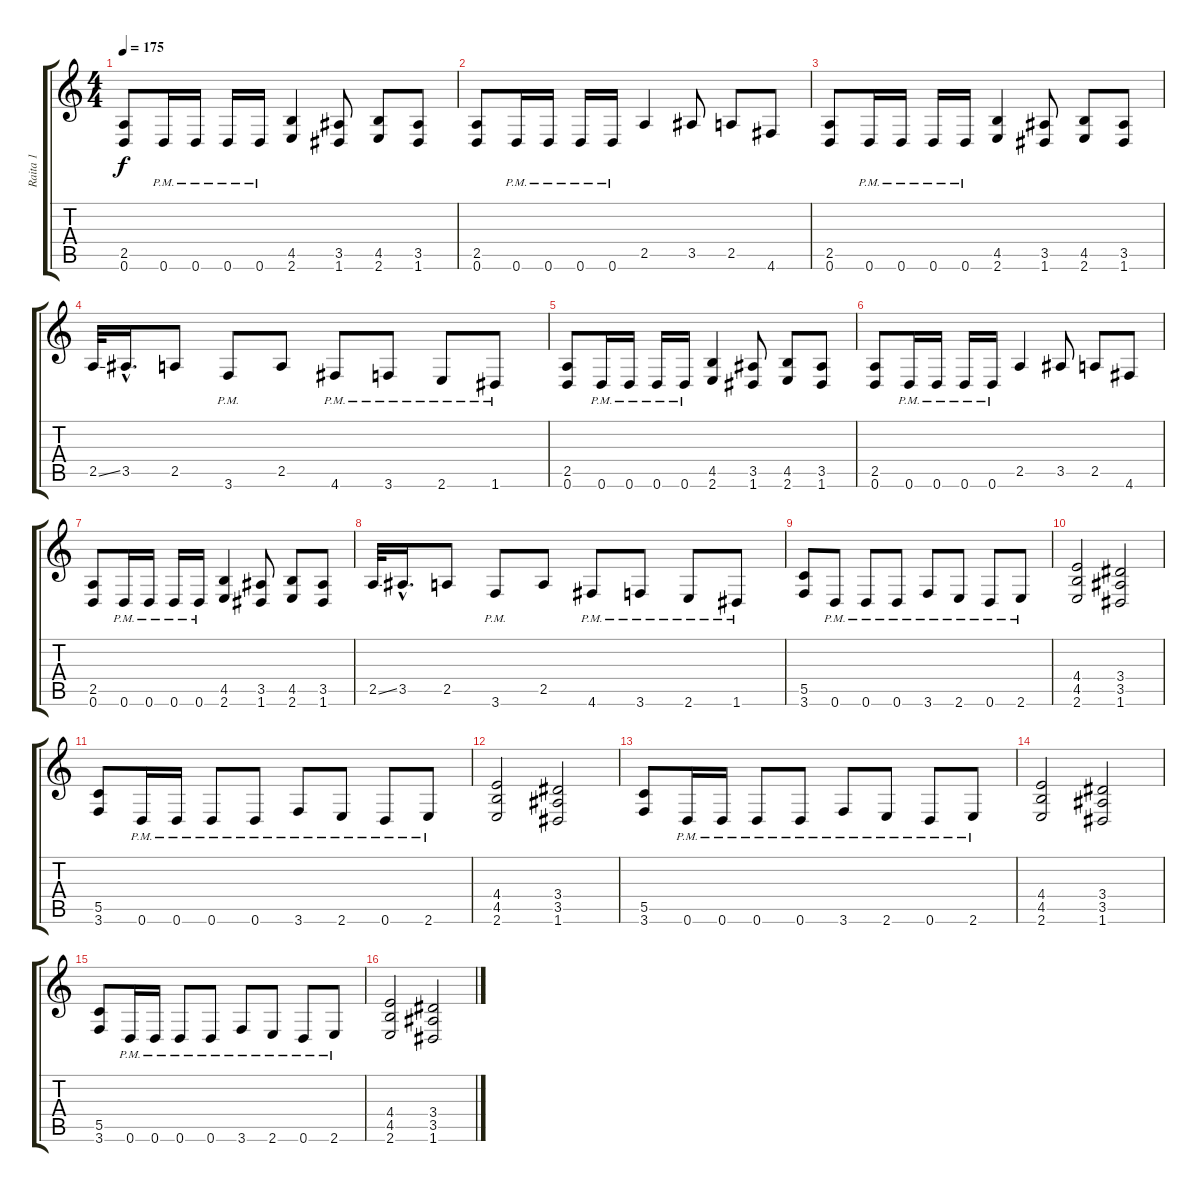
\track ("Raita 1" "Raita 1") {instrument distortionguitar}
\staff {score tabs}
\tuning (D4 A3 F3 C3 G2 D2) {hide}
\ts (4 4)
\tempo 175
\clef g2
\ks c
(2.5 0.6).8{dy f} 0.6{pm}.16 0.6{pm}.16 0.6{pm}.16 0.6{pm}.16 (4.5 2.6).4 (3.5 1.6).8 (4.5 2.6).8 (3.5 1.6).8 |
(2.5 0.6).8 0.6{pm}.16 0.6{pm}.16 0.6{pm}.16 0.6{pm}.16 2.5.4 3.5.8 2.5.8 4.6.8 |
(2.5 0.6).8 0.6{pm}.16 0.6{pm}.16 0.6{pm}.16 0.6{pm}.16 (4.5 2.6).4 (3.5 1.6).8 (4.5 2.6).8 (3.5 1.6).8 |
2.5{ss}.32 3.5{hac}.16{d} 2.5.8 3.6{pm}.8 2.5.8 4.6{pm}.8 3.6{pm}.8 2.6{pm}.8 1.6{pm}.8 |
(2.5 0.6).8 0.6{pm}.16 0.6{pm}.16 0.6{pm}.16 0.6{pm}.16 (4.5 2.6).4 (3.5 1.6).8 (4.5 2.6).8 (3.5 1.6).8 |
(2.5 0.6).8 0.6{pm}.16 0.6{pm}.16 0.6{pm}.16 0.6{pm}.16 2.5.4 3.5.8 2.5.8 4.6.8 |
(2.5 0.6).8 0.6{pm}.16 0.6{pm}.16 0.6{pm}.16 0.6{pm}.16 (4.5 2.6).4 (3.5 1.6).8 (4.5 2.6).8 (3.5 1.6).8 |
2.5{ss}.32 3.5{hac}.16{d} 2.5.8 3.6{pm}.8 2.5.8 4.6{pm}.8 3.6{pm}.8 2.6{pm}.8 1.6{pm}.8 |
(5.5 3.6).8 0.6{pm}.8 0.6{pm}.8 0.6{pm}.8 3.6{pm}.8 2.6{pm}.8 0.6{pm}.8 2.6{pm}.8 |
(4.4 4.5 2.6).2 (3.4 3.5 1.6).2 |
(5.5 3.6).8 0.6{pm}.16 0.6{pm}.16 0.6{pm}.8 0.6{pm}.8 3.6{pm}.8 2.6{pm}.8 0.6{pm}.8 2.6{pm}.8 |
(4.4 4.5 2.6).2 (3.4 3.5 1.6).2 |
(5.5 3.6).8 0.6{pm}.16 0.6{pm}.16 0.6{pm}.8 0.6{pm}.8 3.6{pm}.8 2.6{pm}.8 0.6{pm}.8 2.6{pm}.8 |
(4.4 4.5 2.6).2 (3.4 3.5 1.6).2 |
(5.5 3.6).8 0.6{pm}.16 0.6{pm}.16 0.6{pm}.8 0.6{pm}.8 3.6{pm}.8 2.6{pm}.8 0.6{pm}.8 2.6{pm}.8 |
(4.4 4.5 2.6).2 (3.4 3.5 1.6).2
